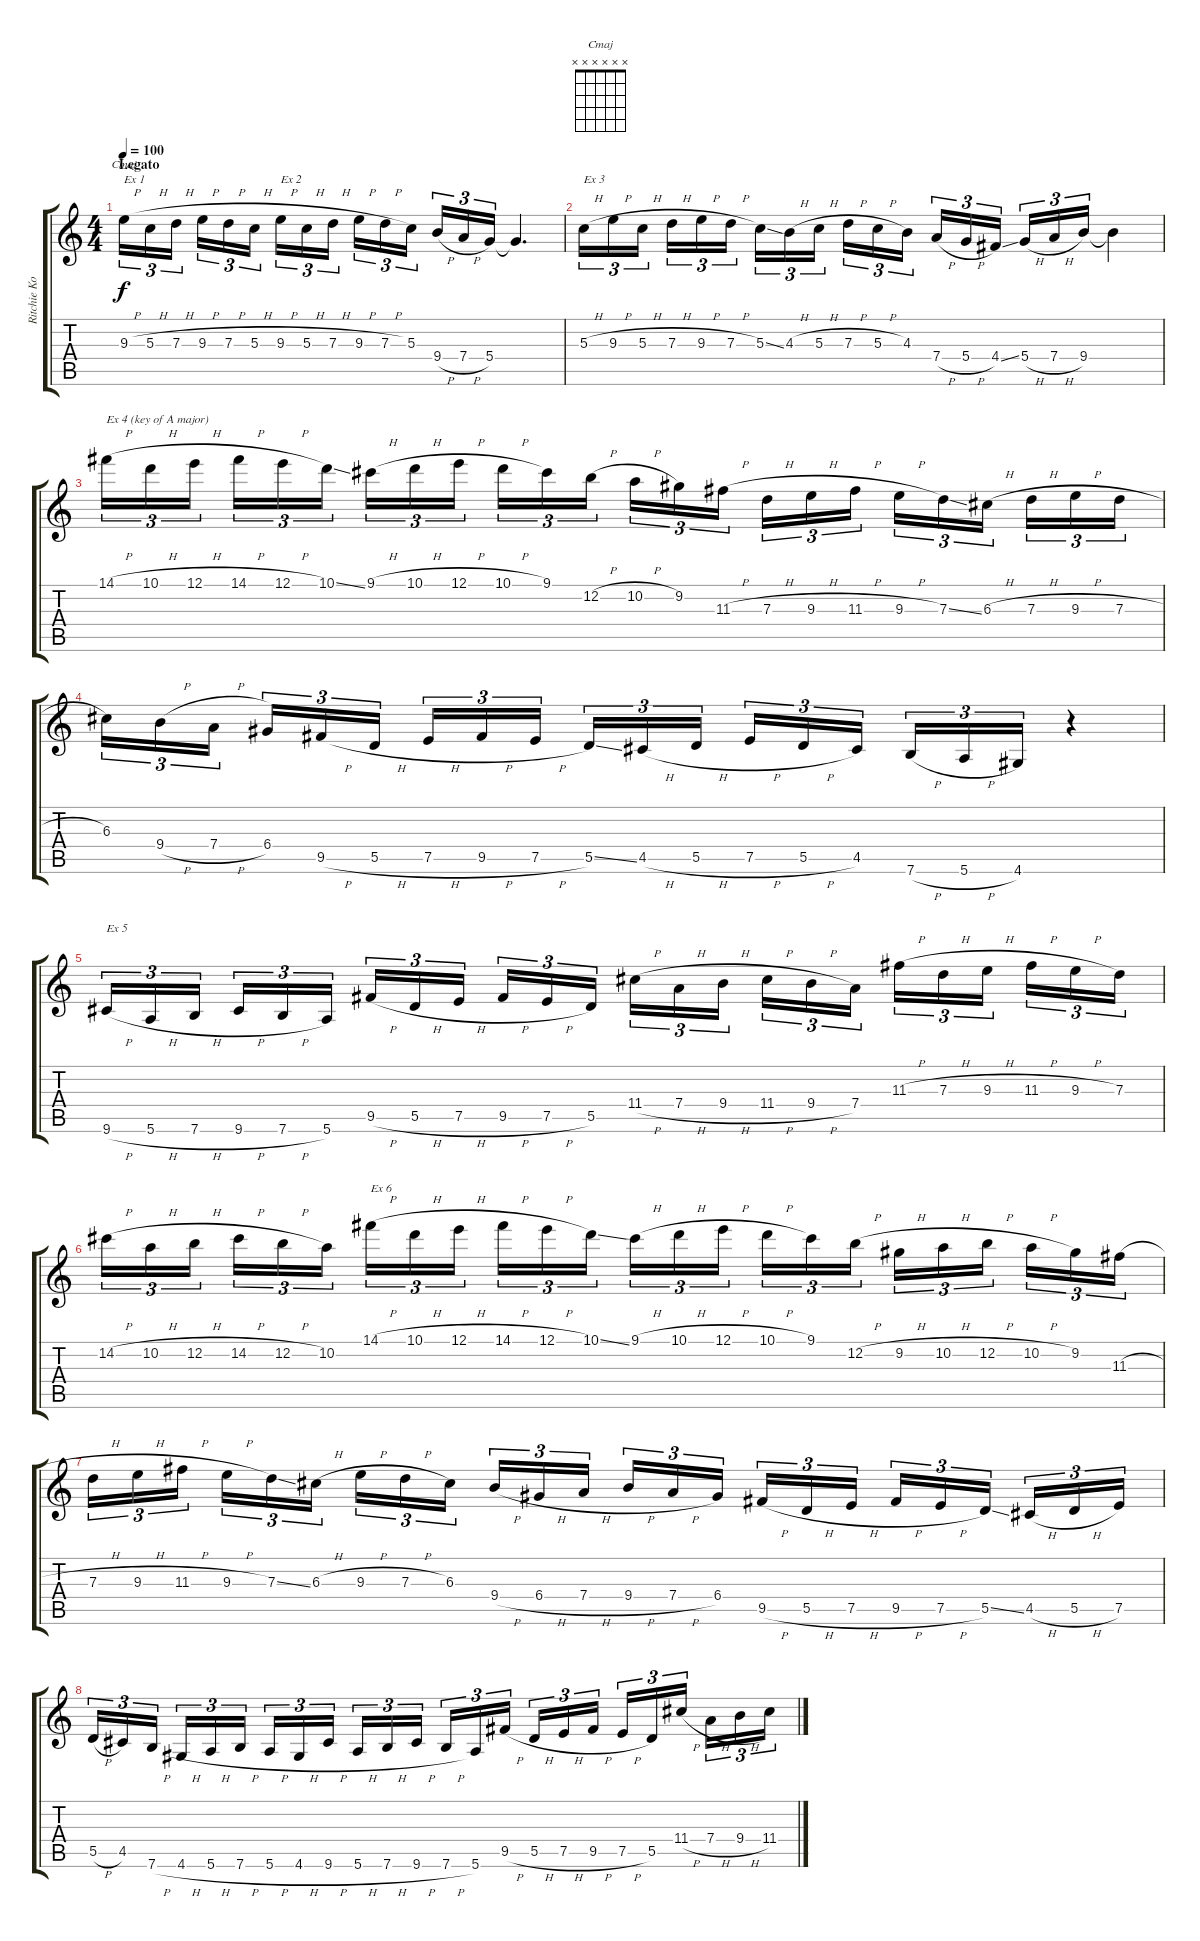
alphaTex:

\track ("Ritchie Kotzen" "Ritchie Ko") {instrument distortionguitar}
\staff {score tabs}
\tuning (E4 B3 G3 D3 A2 E2) {hide}
\chord ("Cmaj" x x x x x x)
\ts (4 4)
\section ("" "Legato")
\tempo 100
\clef g2
\ks c
9.3{h}.16{tu (3 2) ch "Cmaj" txt "Ex 1" dy f instrument distortionguitar} 5.3{h}.16{tu (3 2)} 7.3{h}.16{tu (3 2) beam splitsecondary} 9.3{h}.16{tu (3 2)} 7.3{h}.16{tu (3 2)} 5.3{h}.16{tu (3 2)} 9.3{h}.16{tu (3 2) txt "Ex 2"} 5.3{h}.16{tu (3 2)} 7.3{h}.16{tu (3 2) beam splitsecondary} 9.3{h}.16{tu (3 2)} 7.3{h}.16{tu (3 2)} 5.3.16{tu (3 2)} 9.4{h}.16{tu (3 2)} 7.4{h}.16{tu (3 2)} 5.4.16{tu (3 2)} 5.4{t}.4{d} |
5.3{h}.16{tu (3 2) txt "Ex 3"} 9.3{h}.16{tu (3 2)} 5.3{h}.16{tu (3 2) beam splitsecondary} 7.3{h}.16{tu (3 2)} 9.3{h}.16{tu (3 2)} 7.3{h}.16{tu (3 2)} 5.3{ss}.16{tu (3 2)} 4.3{h}.16{tu (3 2)} 5.3{h}.16{tu (3 2) beam splitsecondary} 7.3{h}.16{tu (3 2)} 5.3{h}.16{tu (3 2)} 4.3.16{tu (3 2)} 7.4{h}.16{tu (3 2)} 5.4{h}.16{tu (3 2)} 4.4{ss}.16{tu (3 2) beam splitsecondary} 5.4{h}.16{tu (3 2)} 7.4{h}.16{tu (3 2)} 9.4.16{tu (3 2)} 9.4{t}.4 |
14.1{h}.16{tu (3 2) txt "Ex 4 (key of A major)"} 10.1{h}.16{tu (3 2)} 12.1{h}.16{tu (3 2) beam splitsecondary} 14.1{h}.16{tu (3 2)} 12.1{h}.16{tu (3 2)} 10.1{ss}.16{tu (3 2)} 9.1{h}.16{tu (3 2)} 10.1{h}.16{tu (3 2)} 12.1{h}.16{tu (3 2) beam splitsecondary} 10.1{h}.16{tu (3 2)} 9.1.16{tu (3 2)} 12.2{h}.16{tu (3 2)} 10.2{h}.16{tu (3 2)} 9.2.16{tu (3 2)} 11.3{h}.16{tu (3 2) beam splitsecondary} 7.3{h}.16{tu (3 2)} 9.3{h}.16{tu (3 2)} 11.3{h}.16{tu (3 2)} 9.3{h}.16{tu (3 2)} 7.3{ss}.16{tu (3 2)} 6.3{h}.16{tu (3 2) beam splitsecondary} 7.3{h}.16{tu (3 2)} 9.3{h}.16{tu (3 2)} 7.3{h}.16{tu (3 2)} |
6.3.16{tu (3 2)} 9.4{h}.16{tu (3 2)} 7.4{h}.16{tu (3 2) beam splitsecondary} 6.4.16{tu (3 2)} 9.5{h}.16{tu (3 2)} 5.5{h}.16{tu (3 2)} 7.5{h}.16{tu (3 2)} 9.5{h}.16{tu (3 2)} 7.5{h}.16{tu (3 2) beam splitsecondary} 5.5{ss}.16{tu (3 2)} 4.5{h}.16{tu (3 2)} 5.5{h}.16{tu (3 2)} 7.5{h}.16{tu (3 2)} 5.5{h}.16{tu (3 2)} 4.5.16{tu (3 2) beam splitsecondary} 7.6{h}.16{tu (3 2)} 5.6{h}.16{tu (3 2)} 4.6.16{tu (3 2)} r.4 |
9.6{h}.16{tu (3 2) txt "Ex 5"} 5.6{h}.16{tu (3 2)} 7.6{h}.16{tu (3 2) beam splitsecondary} 9.6{h}.16{tu (3 2)} 7.6{h}.16{tu (3 2)} 5.6.16{tu (3 2)} 9.5{h}.16{tu (3 2)} 5.5{h}.16{tu (3 2)} 7.5{h}.16{tu (3 2) beam splitsecondary} 9.5{h}.16{tu (3 2)} 7.5{h}.16{tu (3 2)} 5.5.16{tu (3 2)} 11.4{h}.16{tu (3 2)} 7.4{h}.16{tu (3 2)} 9.4{h}.16{tu (3 2) beam splitsecondary} 11.4{h}.16{tu (3 2)} 9.4{h}.16{tu (3 2)} 7.4.16{tu (3 2)} 11.3{h}.16{tu (3 2)} 7.3{h}.16{tu (3 2)} 9.3{h}.16{tu (3 2) beam splitsecondary} 11.3{h}.16{tu (3 2)} 9.3{h}.16{tu (3 2)} 7.3.16{tu (3 2)} |
14.2{h}.16{tu (3 2)} 10.2{h}.16{tu (3 2)} 12.2{h}.16{tu (3 2) beam splitsecondary} 14.2{h}.16{tu (3 2)} 12.2{h}.16{tu (3 2)} 10.2.16{tu (3 2)} 14.1{h}.16{tu (3 2) txt "Ex 6"} 10.1{h}.16{tu (3 2)} 12.1{h}.16{tu (3 2) beam splitsecondary} 14.1{h}.16{tu (3 2)} 12.1{h}.16{tu (3 2)} 10.1{ss}.16{tu (3 2)} 9.1{h}.16{tu (3 2)} 10.1{h}.16{tu (3 2)} 12.1{h}.16{tu (3 2) beam splitsecondary} 10.1{h}.16{tu (3 2)} 9.1.16{tu (3 2)} 12.2{h}.16{tu (3 2)} 9.2{h}.16{tu (3 2)} 10.2{h}.16{tu (3 2)} 12.2{h}.16{tu (3 2) beam splitsecondary} 10.2{h}.16{tu (3 2)} 9.2.16{tu (3 2)} 11.3{h}.16{tu (3 2)} |
7.3{h}.16{tu (3 2)} 9.3{h}.16{tu (3 2)} 11.3{h}.16{tu (3 2) beam splitsecondary} 9.3{h}.16{tu (3 2)} 7.3{ss}.16{tu (3 2)} 6.3{h}.16{tu (3 2)} 9.3{h}.16{tu (3 2)} 7.3{h}.16{tu (3 2)} 6.3.16{tu (3 2) beam splitsecondary} 9.4{h}.16{tu (3 2)} 6.4{h}.16{tu (3 2)} 7.4{h}.16{tu (3 2)} 9.4{h}.16{tu (3 2)} 7.4{h}.16{tu (3 2)} 6.4.16{tu (3 2) beam splitsecondary} 9.5{h}.16{tu (3 2)} 5.5{h}.16{tu (3 2)} 7.5{h}.16{tu (3 2)} 9.5{h}.16{tu (3 2)} 7.5{h}.16{tu (3 2)} 5.5{ss}.16{tu (3 2) beam splitsecondary} 4.5{h}.16{tu (3 2)} 5.5{h}.16{tu (3 2)} 7.5.16{tu (3 2)} |
5.5{h}.16{tu (3 2)} 4.5.16{tu (3 2)} 7.6{h}.16{tu (3 2) beam splitsecondary} 4.6{h}.16{tu (3 2)} 5.6{h}.16{tu (3 2)} 7.6{h}.16{tu (3 2)} 5.6{h}.16{tu (3 2)} 4.6{h}.16{tu (3 2)} 9.6{h}.16{tu (3 2) beam splitsecondary} 5.6{h}.16{tu (3 2)} 7.6{h}.16{tu (3 2)} 9.6{h}.16{tu (3 2)} 7.6{h}.16{tu (3 2)} 5.6.16{tu (3 2)} 9.5{h}.16{tu (3 2) beam splitsecondary} 5.5{h}.16{tu (3 2)} 7.5{h}.16{tu (3 2)} 9.5{h}.16{tu (3 2)} 7.5{h}.16{tu (3 2)} 5.5.16{tu (3 2)} 11.4{h}.16{tu (3 2) beam splitsecondary} 7.4{h}.16{tu (3 2)} 9.4{h}.16{tu (3 2)} 11.4{h}.16{tu (3 2)}
